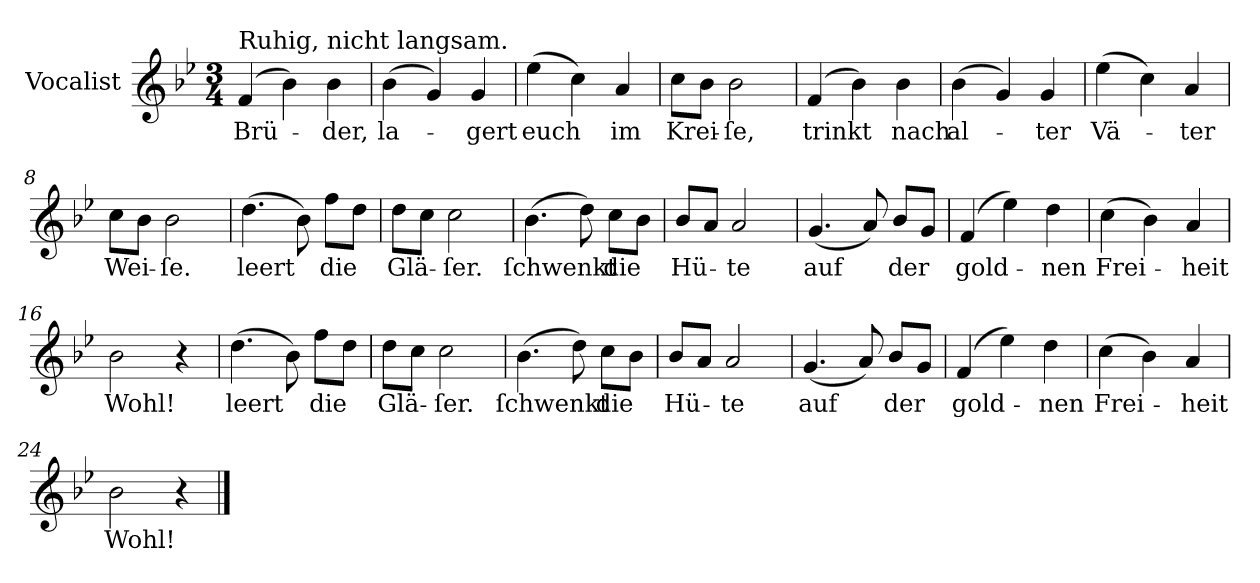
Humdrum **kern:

**kern	**text
*part1	*part1
*staff1	*staff1
*I"Vocalist	*
*clefG2	*
*k[b-e-]	*
*B-:	*
*M3/4	*
=1	=1
!LO:TX:a:t=Ruhig, nicht langsam.	!
(4f	Brü-
4b-)	.
4b-	-der,
=2	=2
(4b-	la-
4g)	.
4g	-gert
=3	=3
(4ee-	euch
4cc)	.
4a	im
=4	=4
8ccL	Krei-
8b-J	.
2b-	-ſe,
=5	=5
(4f	trinkt
4b-)	.
4b-	nach
=6	=6
(4b-	al-
4g)	.
4g	-ter
=7	=7
(4ee-	Vä-
4cc)	.
4a	-ter
=8	=8
8ccL	Wei-
8b-J	.
2b-	-ſe.
=9	=9
(4.dd	leert
8b-)	.
8ffL	die
8ddJ	.
=10	=10
8ddL	Glä-
8ccJ	.
2cc	-ſer.
=11	=11
(4.b-	ſchwenkt
8dd)	.
8ccL	die
8b-J	.
=12	=12
8b-L	Hü-
8aJ	.
2a	-te
=13	=13
(4.g	auf
8a)	.
8b-L	der
8gJ	.
=14	=14
(4f	gold-
4ee-)	.
4dd	-nen
=15	=15
(4cc	Frei-
4b-)	.
4a	-heit
=16	=16
2b-	Wohl!
4r	.
=17	=17
(4.dd	leert
8b-)	.
8ffL	die
8ddJ	.
=18	=18
8ddL	Glä-
8ccJ	.
2cc	-ſer.
=19	=19
(4.b-	ſchwenkt
8dd)	.
8ccL	die
8b-J	.
=20	=20
8b-L	Hü-
8aJ	.
2a	-te
=21	=21
(4.g	auf
8a)	.
8b-L	der
8gJ	.
=22	=22
(4f	gold-
4ee-)	.
4dd	-nen
=23	=23
(4cc	Frei-
4b-)	.
4a	-heit
=24	=24
2b-	Wohl!
4r	.
==	==
*-	*-
